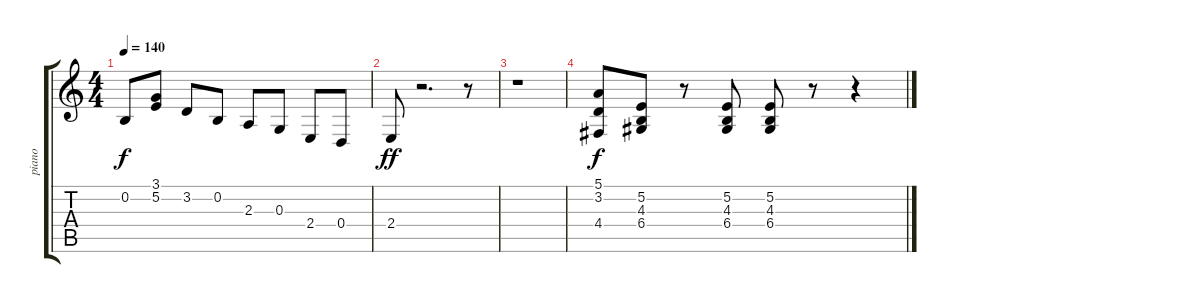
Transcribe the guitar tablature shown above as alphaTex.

\track ("piano" "piano") {instrument brightacousticpiano}
\staff {score tabs}
\tuning (E4 B3 G3 D3 A2 E2) {hide}
\ts (4 4)
\tempo 140
\clef g2
\ks c
0.2.8{dy f} (3.1 5.2).8 3.2.8 0.2.8 2.3.8 0.3.8 2.4.8 0.4.8 |
2.4.8{dy ff} r.2{d} r.8 |
r.1 |
(5.1 3.2 4.4).8{dy f volume 11} (5.2 4.3 6.4).8 r.8 (5.2 4.3 6.4).8 (5.2 4.3 6.4).8 r.8 r.4
